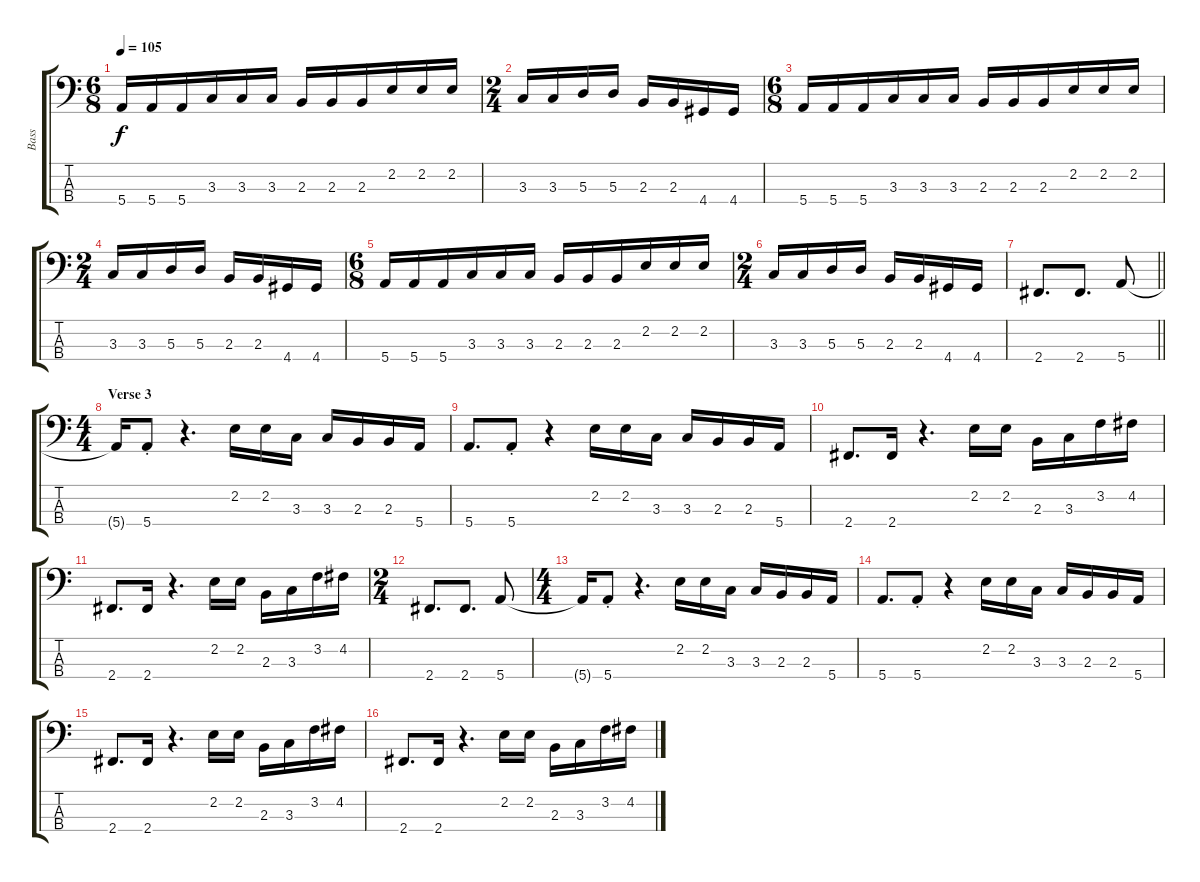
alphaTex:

\track ("Bass" "Bass") {instrument electricbassfinger}
\staff {score tabs}
\tuning (G2 D2 A1 E1) {hide}
\ts (6 8)
\tempo 105
\clef f4
\ks c
5.4.16{dy f} 5.4.16 5.4.16 3.3.16 3.3.16 3.3.16 2.3.16 2.3.16 2.3.16 2.2.16 2.2.16 2.2.16 |
\ts (2 4)
3.3.16 3.3.16 5.3.16 5.3.16 2.3.16 2.3.16 4.4.16 4.4.16 |
\ts (6 8)
5.4.16 5.4.16 5.4.16 3.3.16 3.3.16 3.3.16 2.3.16 2.3.16 2.3.16 2.2.16 2.2.16 2.2.16 |
\ts (2 4)
3.3.16 3.3.16 5.3.16 5.3.16 2.3.16 2.3.16 4.4.16 4.4.16 |
\ts (6 8)
5.4.16 5.4.16 5.4.16 3.3.16 3.3.16 3.3.16 2.3.16 2.3.16 2.3.16 2.2.16 2.2.16 2.2.16 |
\ts (2 4)
3.3.16 3.3.16 5.3.16 5.3.16 2.3.16 2.3.16 4.4.16 4.4.16 |
\barLineRight lightlight
2.4.8{d} 2.4.8{d} 5.4.8 |
\ts (4 4)
\section ("" "Verse 3")
5.4{t}.16 5.4{st}.8 r.4{d} 2.2.16 2.2.16 3.3.16 3.3.16 2.3.16 2.3.16 5.4.16 |
5.4.8{d} 5.4{st}.8 r.4 2.2.16 2.2.16 3.3.16 3.3.16 2.3.16 2.3.16 5.4.16 |
2.4.8{d} 2.4.16 r.4{d} 2.2.16 2.2.16 2.3.16 3.3.16 3.2.16 4.2.16 |
2.4.8{d} 2.4.16 r.4{d} 2.2.16 2.2.16 2.3.16 3.3.16 3.2.16 4.2.16 |
\ts (2 4)
2.4.8{d} 2.4.8{d} 5.4.8 |
\ts (4 4)
5.4{t}.16 5.4{st}.8 r.4{d} 2.2.16 2.2.16 3.3.16 3.3.16 2.3.16 2.3.16 5.4.16 |
5.4.8{d} 5.4{st}.8 r.4 2.2.16 2.2.16 3.3.16 3.3.16 2.3.16 2.3.16 5.4.16 |
2.4.8{d} 2.4.16 r.4{d} 2.2.16 2.2.16 2.3.16 3.3.16 3.2.16 4.2.16 |
2.4.8{d} 2.4.16 r.4{d} 2.2.16 2.2.16 2.3.16 3.3.16 3.2.16 4.2.16
